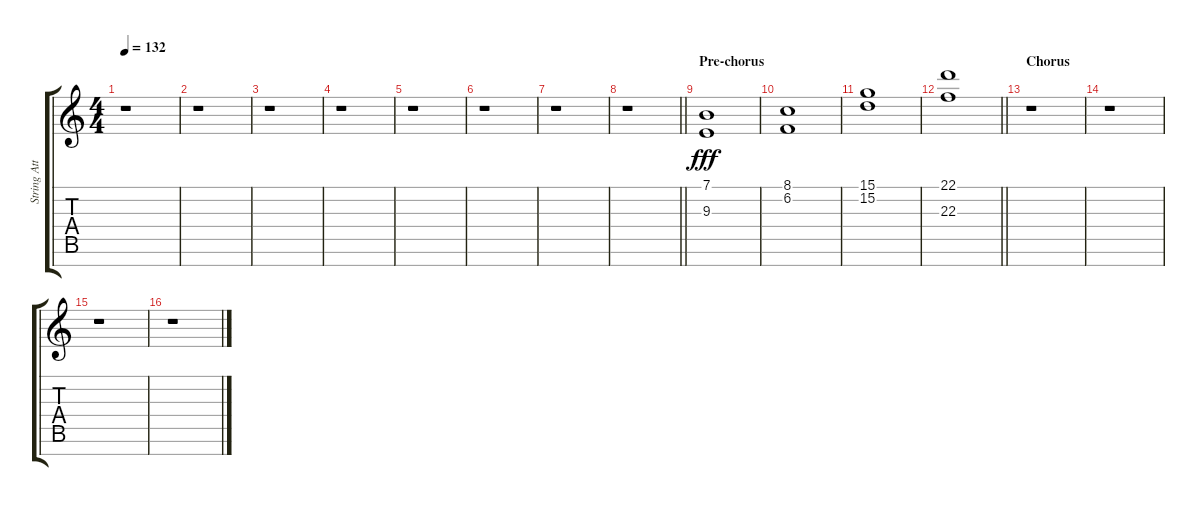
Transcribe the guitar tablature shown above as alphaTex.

\track ("String Attack" "String Att") {instrument synthstrings1}
\staff {score tabs}
\tuning (E4 B3 G3 D3 A2 E2 B1) {hide}
\ts (4 4)
\tempo 132
\clef g2
\ks c
r.1{dy fff} |
r.1 |
r.1 |
r.1 |
r.1 |
r.1 |
r.1 |
\barLineRight lightlight
r.1 |
\section ("" "Pre-chorus")
(7.1 9.3).1 |
(8.1 6.2).1 |
(15.1 15.2).1 |
\barLineRight lightlight
(22.1 22.3).1 |
\section ("" "Chorus")
r.1 |
r.1 |
r.1 |
r.1
